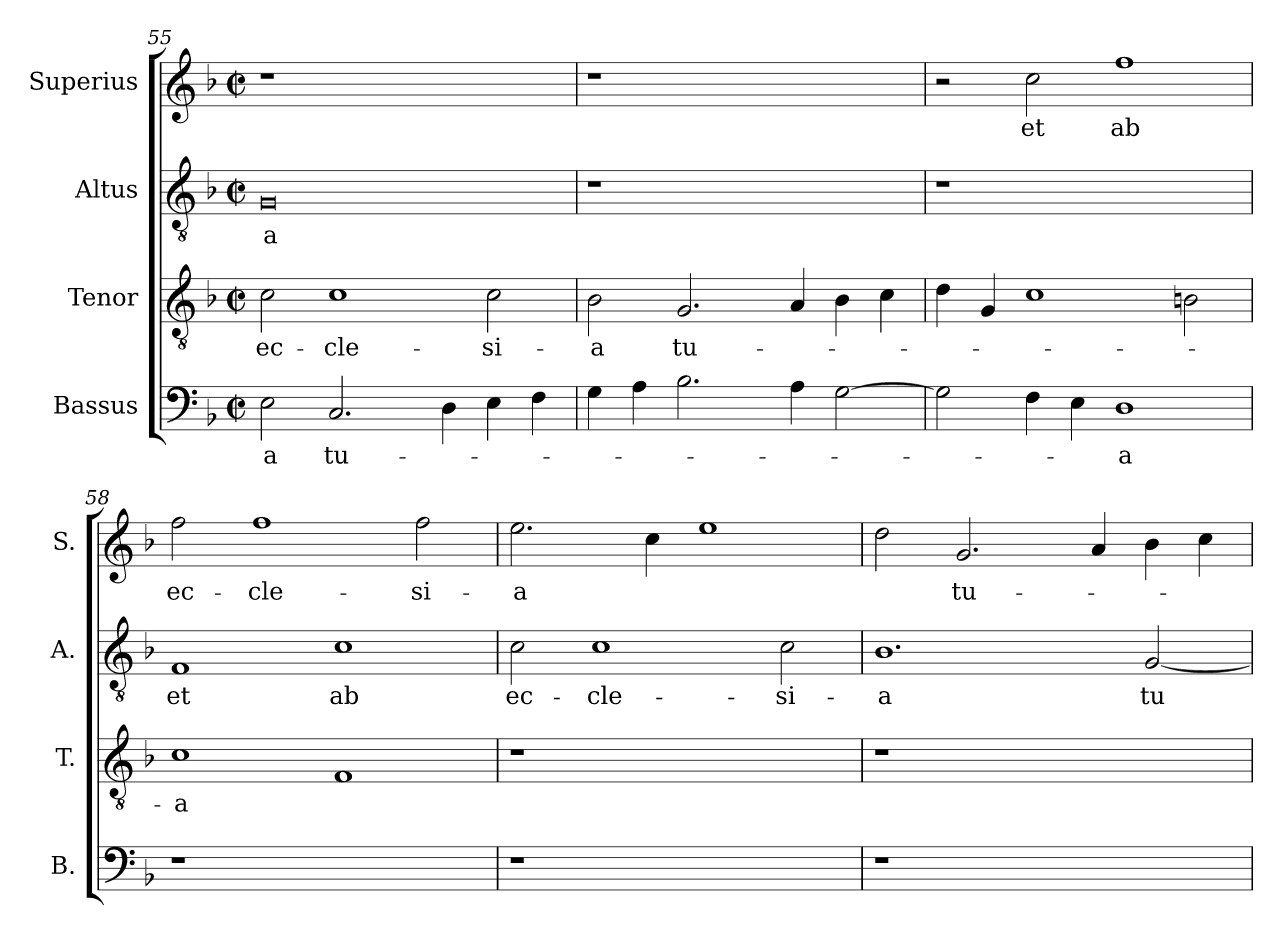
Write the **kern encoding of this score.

**kern	**text	**kern	**text	**kern	**text	**kern	**text
*part4	*part4	*part3	*part3	*part2	*part2	*part1	*part1
*staff4	*staff4	*staff3	*staff3	*staff2	*staff2	*staff1	*staff1
*I"Bassus	*	*I"Tenor	*	*I"Altus	*	*I"Superius	*
*I'B.	*	*I'T.	*	*I'A.	*	*I'S.	*
!!LO:LB:g=z
*clefF4	*	*clefGv2	*	*clefGv2	*	*clefG2	*
*	*	*ITrd7c12	*	*ITrd7c12	*	*	*
*k[b-]	*	*k[b-]	*	*k[b-]	*	*k[b-]	*
*F:	*	*F:	*	*F:	*	*F:	*
*M2/2	*	*M2/2	*	*M2/2	*	*M2/2	*
*met(c|)	*	*met(c|)	*	*met(c|)	*	*met(c|)	*
=55	=55	=55	=55	=55	=55	=55	=55
!	!LO:LY:b:color=#000000	!	!	!	!	!	!
!	!	!	!LO:LY:b:color=#000000	!	!	!	!
!	!	!	!	!	!LO:LY:b:color=#000000	!LO:N:vis=1	!
2Ei\	-a	2Ci\	ec-	0GGi	-a	1r	.
!	!LO:LY:b:color=#000000	!	!	!	!	!	!
!	!	!	!LO:LY:b:color=#000000	!	!	!	!
2.Ci/	tu-	1Ci	-cle-	.	.	.	.
.	.	.	.	.	.	1ryy	.
4Di\	.	.	.	.	.	.	.
!	!	!	!LO:LY:b:color=#000000	!	!	!	!
4Ei\	.	2Ci\	-si-	.	.	.	.
4Fi\	.	.	.	.	.	.	.
=56	=56	=56	=56	=56	=56	=56	=56
!	!	!	!LO:LY:b:color=#000000	!LO:N:vis=1	!	!LO:N:vis=1	!
4Gi\	.	2BB-i\	-a	1r	.	1r	.
4Ai\	.	.	.	.	.	.	.
!	!	!	!LO:LY:b:color=#000000	!	!	!	!
2.B-i\	.	2.GGi/	tu-	.	.	.	.
.	.	.	.	1ryy	.	1ryy	.
4Ai\	.	4AAi/	.	.	.	.	.
[>2Gi\	.	4BB-i\	.	.	.	.	.
.	.	4Ci\	.	.	.	.	.
=57	=57	=57	=57	=57	=57	=57	=57
!	!	!	!	!LO:N:vis=1	!	!	!
2Gi\]	.	4Di\	.	1r	.	2r	.
.	.	4GGi/	.	.	.	.	.
!	!	!	!	!	!	!	!LO:LY:b:color=#000000
4Fi\	.	1Ci	.	.	.	2cci\	et
4Ei\	.	.	.	.	.	.	.
!	!LO:LY:b:color=#000000	!	!	!	!	!	!
!	!	!	!	!	!	!	!LO:LY:b:color=#000000
1Di	-a	.	.	1ryy	.	1ffi	ab
.	.	2BBni\	.	.	.	.	.
=58	=58	=58	=58	=58	=58	=58	=58
!LO:N:vis=1	!	!	!	!	!	!	!
!	!	!	!LO:LY:b:color=#000000	!	!	!	!
!	!	!	!	!	!LO:LY:b:color=#000000	!	!
!	!	!	!	!	!	!	!LO:LY:b:color=#000000
1r	.	1Ci	-a	1FFi	et	2ffi\	ec-
!	!	!	!	!	!	!	!LO:LY:b:color=#000000
.	.	.	.	.	.	1ffi	-cle-
!	!	!	!	!	!LO:LY:b:color=#000000	!	!
1ryy	.	1FFi	.	1Ci	ab	.	.
!	!	!	!	!	!	!	!LO:LY:b:color=#000000
.	.	.	.	.	.	2ffi\	-si-
=59	=59	=59	=59	=59	=59	=59	=59
!LO:N:vis=1	!	!LO:N:vis=1	!	!	!	!	!
!	!	!	!	!	!LO:LY:b:color=#000000	!	!
!	!	!	!	!	!	!	!LO:LY:b:color=#000000
1r	.	1r	.	2Ci\	ec-	2.eei\	-a
!	!	!	!	!	!LO:LY:b:color=#000000	!	!
.	.	.	.	1Ci	-cle-	.	.
.	.	.	.	.	.	4cci\	.
1ryy	.	1ryy	.	.	.	1eei	.
!	!	!	!	!	!LO:LY:b:color=#000000	!	!
.	.	.	.	2Ci\	-si-	.	.
!!LO:PB:g=z
=60	=60	=60	=60	=60	=60	=60	=60
!LO:N:vis=1	!	!LO:N:vis=1	!	!	!	!	!
!	!	!	!	!	!LO:LY:b:color=#000000	!	!
1r	.	1r	.	1.BB-i	-a	2ddi\	.
!	!	!	!	!	!	!	!LO:LY:b:color=#000000
.	.	.	.	.	.	2.gi/	tu-
1ryy	.	1ryy	.	.	.	.	.
.	.	.	.	.	.	4ai/	.
!	!	!	!	!	!LO:LY:b:color=#000000	!	!
.	.	.	.	[<2GGi/	tu-	4b-i\	.
.	.	.	.	.	.	4cci\	.
=	=	=	=	=	=	=	=
*-	*-	*-	*-	*-	*-	*-	*-
